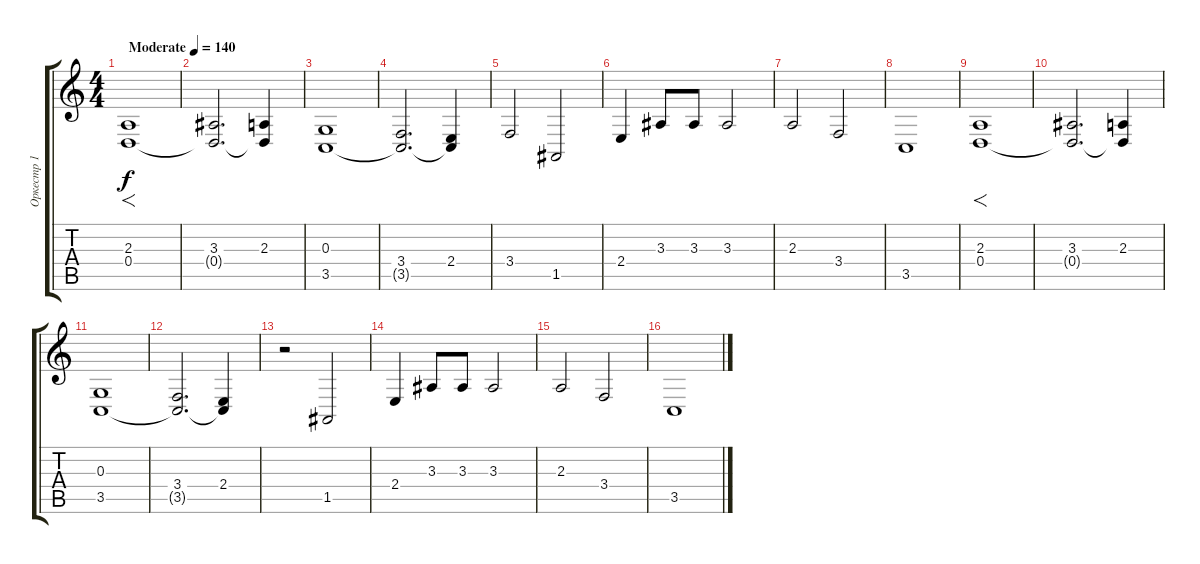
\track ("Оркестр 1" "Оркестр 1") {instrument brasssection}
\staff {score tabs}
\tuning (E4 B3 G3 D3 A2 E2) {hide}
\ts (4 4)
\tempo (140 "Moderate")
\clef g2
\ks c
(2.3 0.4).1{f dy f volume 13 instrument brasssection} |
(3.3 0.4{t}).2{d} (2.3 0.4{t}).4 |
(0.3 3.5).1 |
(3.4 3.5{t}).2{d} (2.4 3.5{t}).4 |
3.4.2 1.5.2 |
2.4.4 3.3.8 3.3.8 3.3.2 |
2.3.2 3.4.2 |
3.5.1 |
(2.3 0.4).1{f volume 13} |
(3.3 0.4{t}).2{d} (2.3 0.4{t}).4 |
(0.3 3.5).1 |
(3.4 3.5{t}).2{d} (2.4 3.5{t}).4 |
r.2 1.5.2 |
2.4.4 3.3.8 3.3.8 3.3.2 |
2.3.2 3.4.2 |
3.5.1
